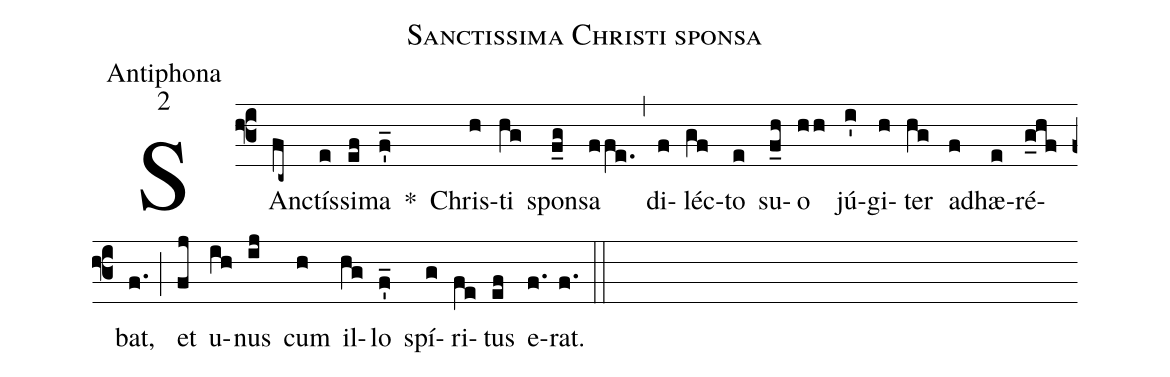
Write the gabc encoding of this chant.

name:Sanctissima Christi sponsa;
office-part:Antiphona;
mode:2;
%%
(f3)SAnc(fc~)tís(e)si(ef)ma(f'_) *() Chris(h)ti(hg) spon(f_g)sa(ffe.) (,) di(f)léc(gf)to(e) su(f_h)o(hh) jú(i')gi(h)ter(hg) ad(f)hæ(e)ré(g_hf)bat,(f.) (;) et(fj) u(ih)nus(ij) cum(h) il(hg)lo(f'_) spí(g)ri(fe)tus(ef) e(f.)rat.(f.) (::)
